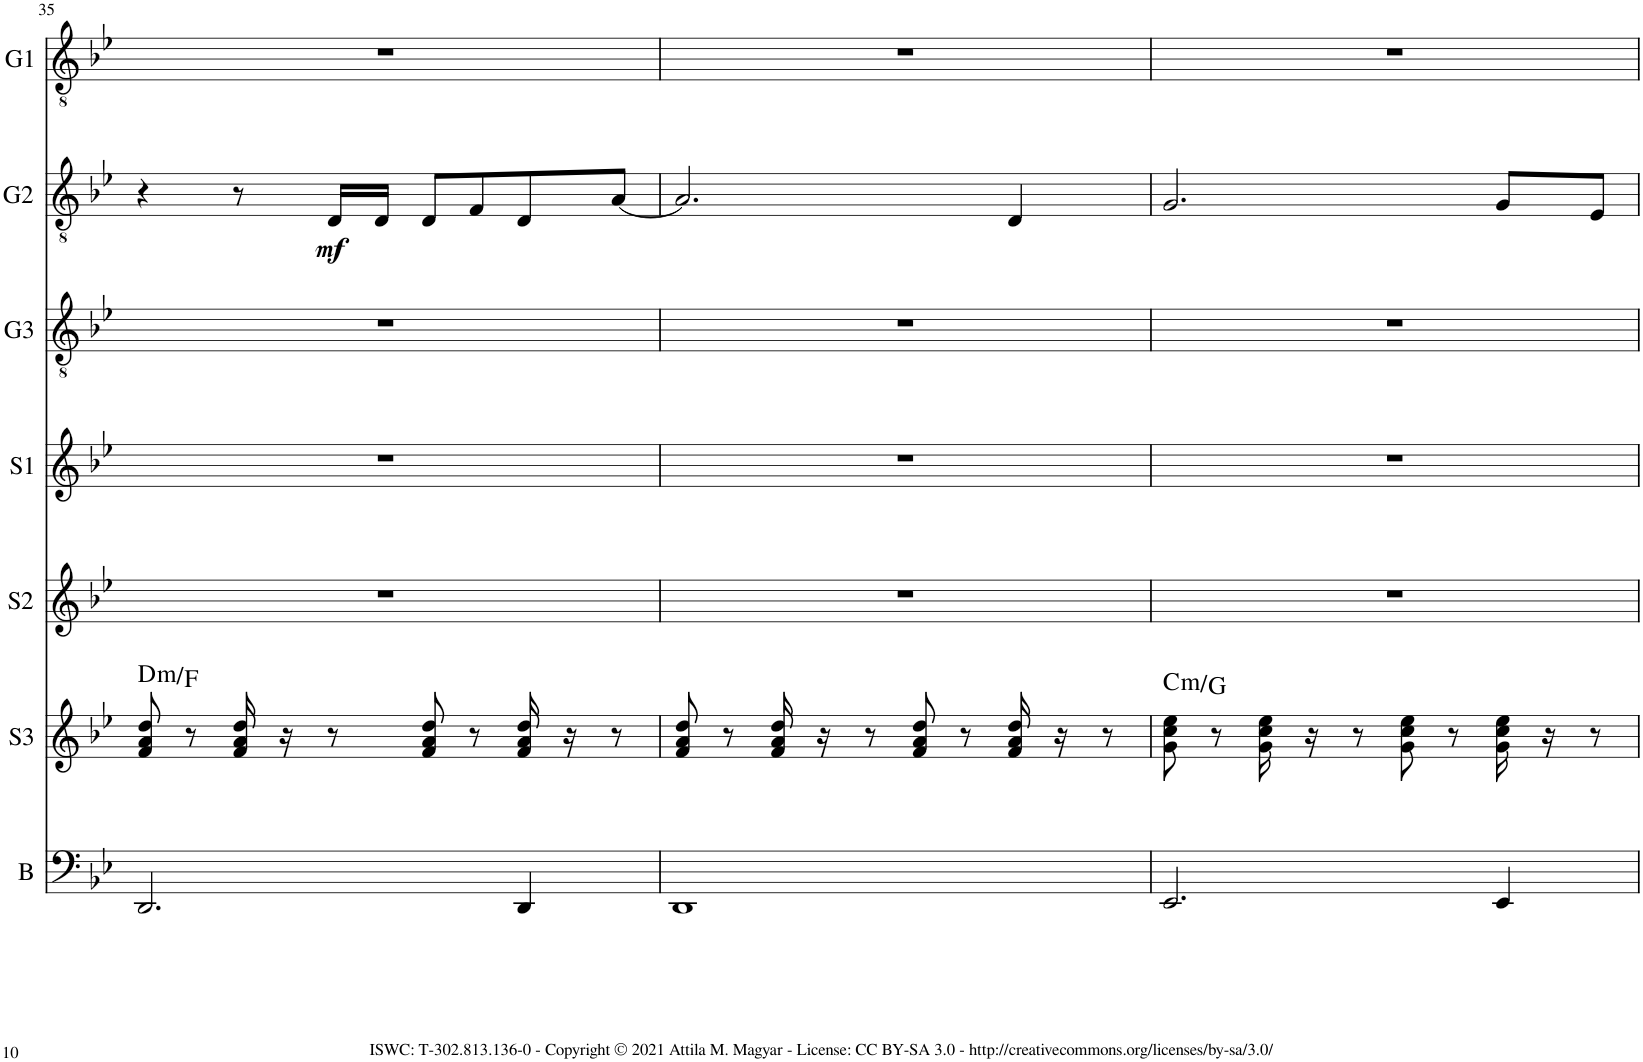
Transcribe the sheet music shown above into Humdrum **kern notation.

**kern	**kern	**harte	**kern	**kern	**kern	**kern	**dynam	**kern
*part7	*part6	*part6	*part5	*part4	*part3	*part2	*part2	*part1
*staff7	*staff6	*	*staff5	*staff4	*staff3	*staff2	*staff2	*staff1
*I"Bass	*I"Synth 3 (smooth pad)	*	*I"Synth 2 (saw)	*I"Synth 1 (electric piano)	*I"Guitar 3 (D std.)	*I"Guitar 2 (D std.)	*	*I"Guitar 1 (D std.)
*I'B	*I'S3	*	*I'S2	*I'S1	*I'G3	*I'G2	*	*I'G1
!!LO:PB:g=z
*clefF4	*clefG2	*	*clefG2	*clefG2	*clefGv2	*clefGv2	*	*clefGv2
*k[b-e-]	*k[b-e-]	*	*k[b-e-]	*k[b-e-]	*k[b-e-]	*k[b-e-]	*	*k[b-e-]
*M4/4	*M4/4	*	*M4/4	*M4/4	*M4/4	*M4/4	*	*M4/4
=35	=35	=35	=35	=35	=35	=35	=35	=35
!	!	!LO:H:kt=m	!	!	!	!	!	!
2.DD/	8f/ 8a/ 8dd/	D:min/b3	1r	1r	1r	4r	.	1r
.	8r	.	.	.	.	.	.	.
.	16f/ 16a/ 16dd/	.	.	.	.	8r	.	.
.	16r	.	.	.	.	.	.	.
!	!	!	!	!	!	!	!LO:DY:b	!
.	8r	.	.	.	.	16D/LL	mf	.
.	.	.	.	.	.	16D/JJ	.	.
.	8f/ 8a/ 8dd/	.	.	.	.	8D/L	.	.
.	8r	.	.	.	.	8F/	.	.
4DD/	16f/ 16a/ 16dd/	.	.	.	.	8D/	.	.
.	16r	.	.	.	.	.	.	.
.	8r	.	.	.	.	[8A/J	.	.
=36	=36	=36	=36	=36	=36	=36	=36	=36
1DD	8f/ 8a/ 8dd/	.	1r	1r	1r	2.A/]	.	1r
.	8r	.	.	.	.	.	.	.
.	16f/ 16a/ 16dd/	.	.	.	.	.	.	.
.	16r	.	.	.	.	.	.	.
.	8r	.	.	.	.	.	.	.
.	8f/ 8a/ 8dd/	.	.	.	.	.	.	.
.	8r	.	.	.	.	.	.	.
.	16f/ 16a/ 16dd/	.	.	.	.	4D/	.	.
.	16r	.	.	.	.	.	.	.
.	8r	.	.	.	.	.	.	.
=37	=37	=37	=37	=37	=37	=37	=37	=37
!	!	!LO:H:kt=m	!	!	!	!	!	!
2.EE-/	8g\ 8cc\ 8ee-\	C:min/5	1r	1r	1r	2.G/	.	1r
.	8r	.	.	.	.	.	.	.
.	16g\ 16cc\ 16ee-\	.	.	.	.	.	.	.
.	16r	.	.	.	.	.	.	.
.	8r	.	.	.	.	.	.	.
.	8g\ 8cc\ 8ee-\	.	.	.	.	.	.	.
.	8r	.	.	.	.	.	.	.
4EE-/	16g\ 16cc\ 16ee-\	.	.	.	.	8G/L	.	.
.	16r	.	.	.	.	.	.	.
.	8r	.	.	.	.	8E-/J	.	.
=	=	=	=	=	=	=	=	=
*-	*-	*-	*-	*-	*-	*-	*-	*-
